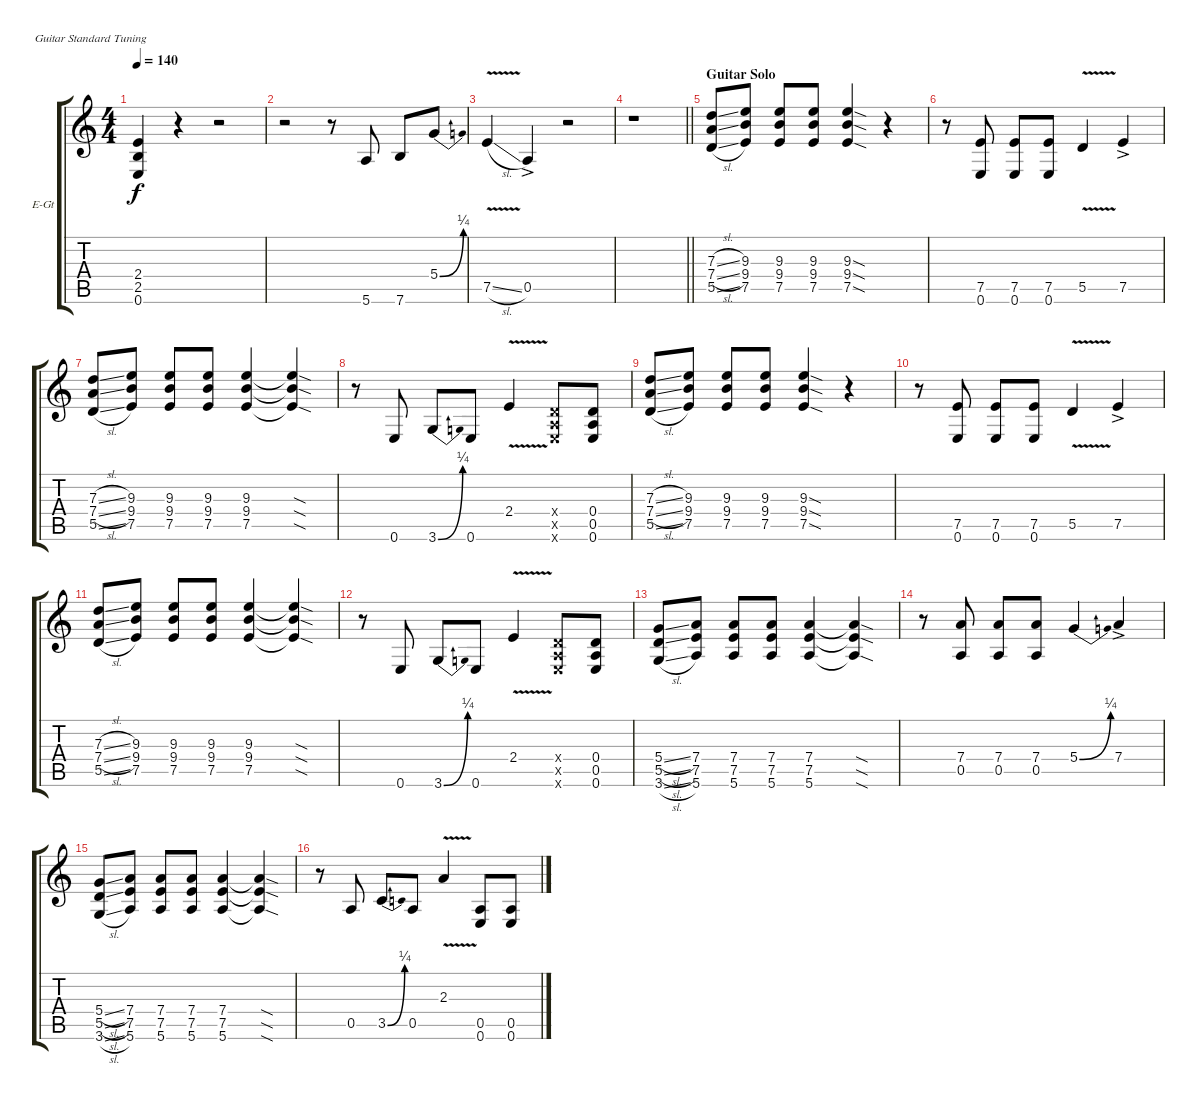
\bracketExtendMode groupsimilarinstruments
\firstSystemTrackNameOrientation horizontal
\otherSystemsTrackNameOrientation horizontal
\track ("Rhythm Guitar" "E-Gt") {instrument overdrivenguitar}
\staff {score tabs}
\tuning (E4 B3 G3 D3 A2 E2)
\ts (4 4)
\tempo 140
\clef g2
\ks c
(2.4 2.5 0.6).4{dy f} r.4 r.2 |
r.2 r.8 5.6.8 7.6.8 5.4{be (bend 0 0 60 1)}.8 |
7.5{v sl}.4 0.5{ac}.4 r.2 |
\barLineRight lightlight
r.1 |
\section ("" "Guitar Solo")
(7.3{sl} 7.4{sl} 5.5{sl}).8 (9.3 9.4 7.5).8 (9.3 9.4 7.5).8 (9.3 9.4 7.5).8 (9.3{sod} 9.4{sod} 7.5{sod}).4 r.4 |
r.8 (7.5 0.6).8 (7.5 0.6).8 (7.5 0.6).8 5.5{v}.4 7.5{ac}.4 |
(7.3{sl} 7.4{sl} 5.5{sl}).8 (9.3 9.4 7.5).8 (9.3 9.4 7.5).8 (9.3 9.4 7.5).8 (9.3 9.4 7.5).4 (9.3{sod t} 9.4{sod t} 7.5{sod t}).4 |
r.8 0.6.8 3.6{be (bend 0 0 60 1)}.8 0.6.8 2.4{v}.4 (0.4{x} 0.5{x} 0.6{x}).8 (0.4 0.5 0.6).8 |
(7.3{sl} 7.4{sl} 5.5{sl}).8 (9.3 9.4 7.5).8 (9.3 9.4 7.5).8 (9.3 9.4 7.5).8 (9.3{sod} 9.4{sod} 7.5{sod}).4 r.4 |
r.8 (7.5 0.6).8 (7.5 0.6).8 (7.5 0.6).8 5.5{v}.4 7.5{ac}.4 |
(7.3{sl} 7.4{sl} 5.5{sl}).8 (9.3 9.4 7.5).8 (9.3 9.4 7.5).8 (9.3 9.4 7.5).8 (9.3 9.4 7.5).4 (9.3{sod t} 9.4{sod t} 7.5{sod t}).4 |
r.8 0.6.8 3.6{be (bend 0 0 60 1)}.8 0.6.8 2.4{v}.4 (0.4{x} 0.5{x} 0.6{x}).8 (0.4 0.5 0.6).8 |
(5.4{sl} 5.5{sl} 3.6{sl}).8 (7.4 7.5 5.6).8 (7.4 7.5 5.6).8 (7.4 7.5 5.6).8 (7.4 7.5 5.6).4 (7.4{sod t} 7.5{sod t} 5.6{sod t}).4 |
r.8 (7.4 0.5).8 (7.4 0.5).8 (7.4 0.5).8 5.4{be (bend 0 0 60 1)}.4 7.4{ac}.4 |
(5.4{sl} 5.5{sl} 3.6{sl}).8 (7.4 7.5 5.6).8 (7.4 7.5 5.6).8 (7.4 7.5 5.6).8 (7.4 7.5 5.6).4 (7.4{sod t} 7.5{sod t} 5.6{sod t}).4 |
r.8 0.5.8 3.5{be (bend 0 0 60 1)}.8 0.5.8 2.3{v}.4 (0.5 0.6).8 (0.5 0.6).8
